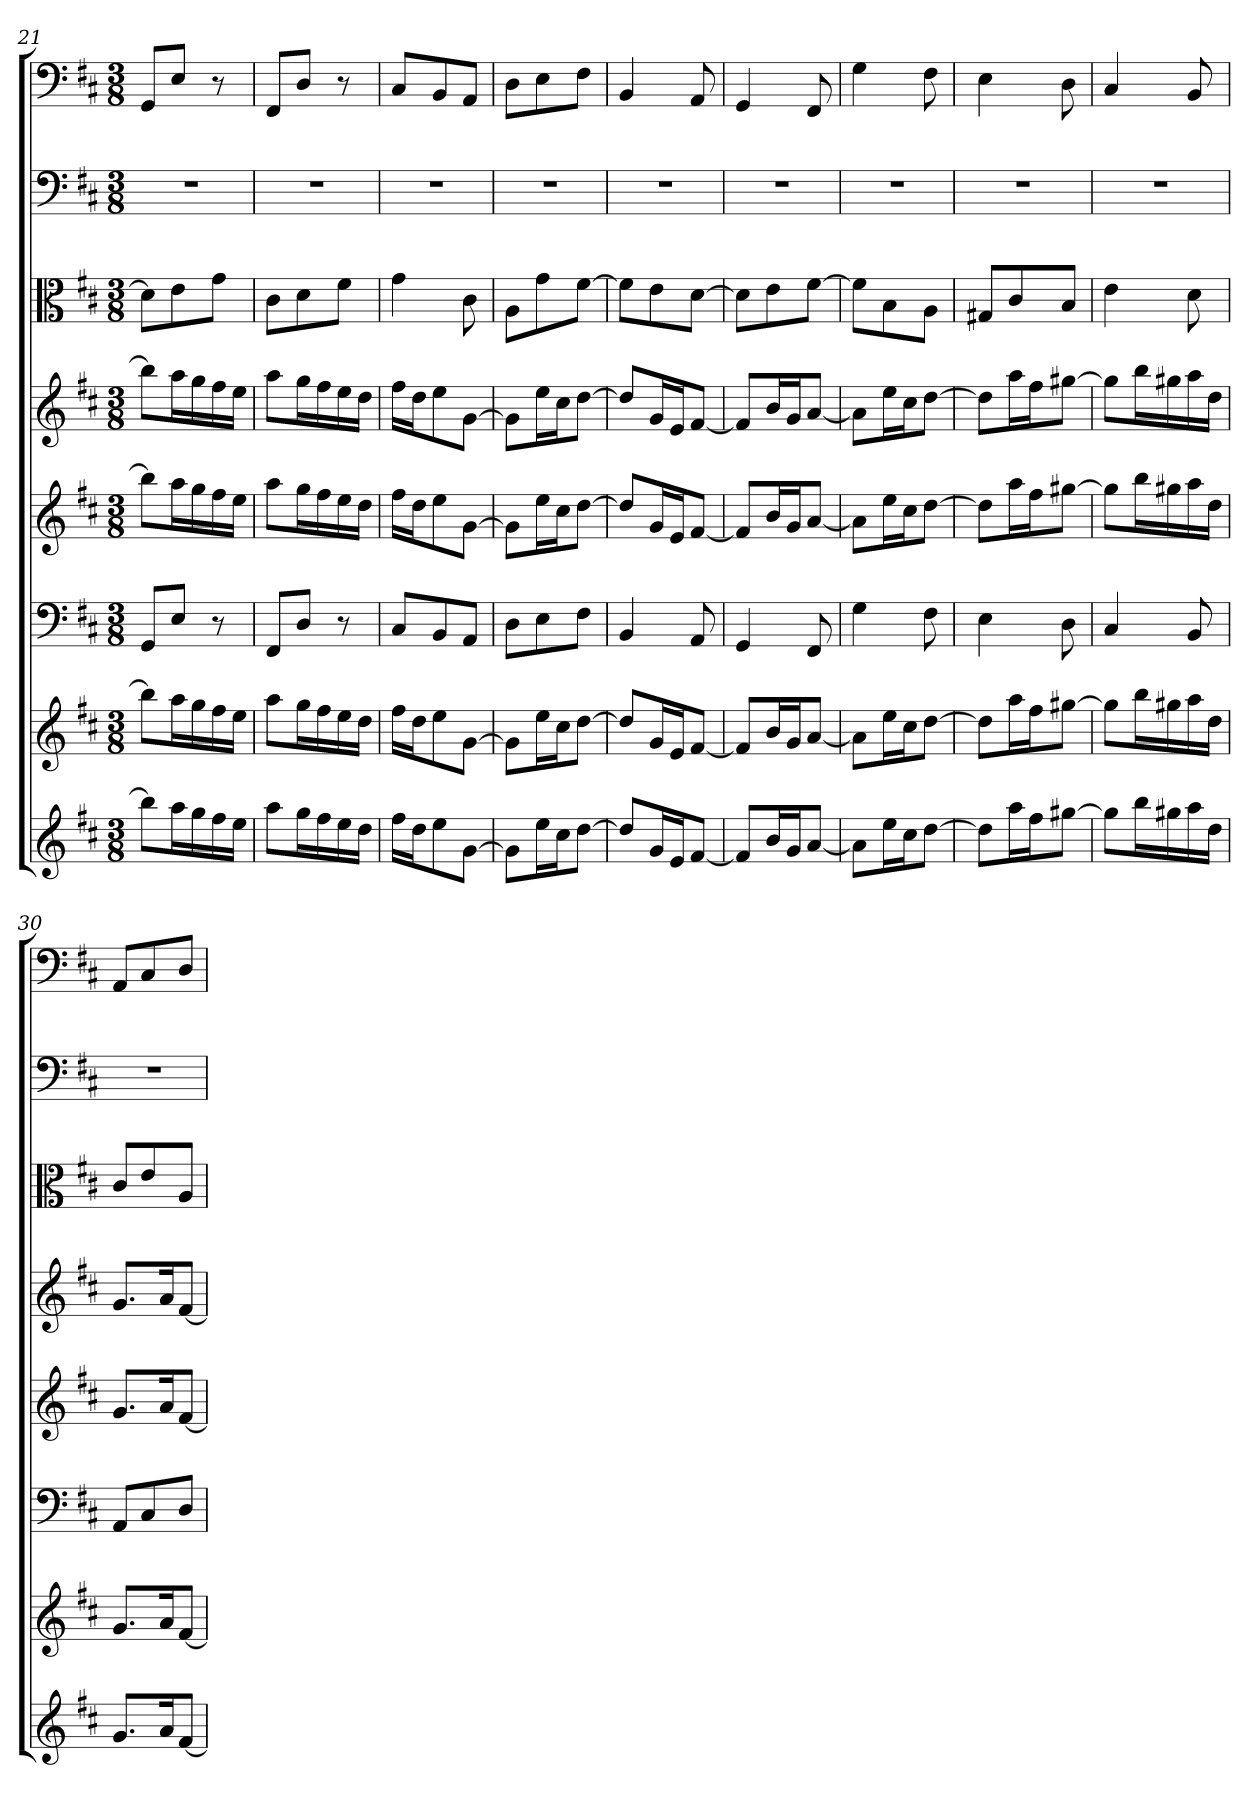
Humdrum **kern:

**kern	**kern	**kern	**kern	**kern	**kern	**kern	**kern
*part8	*part7	*part6	*part5	*part4	*part3	*part2	*part1
*staff8	*staff7	*staff6	*staff5	*staff4	*staff3	*staff2	*staff1
*	*	*clefF4	*	*	*clefC3	*clefF4	*clefF4
*k[f#c#]	*k[f#c#]	*k[f#c#]	*k[f#c#]	*k[f#c#]	*k[f#c#]	*k[f#c#]	*k[f#c#]
*D:	*D:	*D:	*D:	*D:	*D:	*D:	*D:
*M3/8	*M3/8	*M3/8	*M3/8	*M3/8	*M3/8	*M3/8	*M3/8
=21	=21	=21	=21	=21	=21	=21	=21
8bbL]	8bbL]	8GG/L	8bbL]	8bbL]	8d\L]	4.r	8GG/L
16aaL	16aaL	8E/J	16aaL	16aaL	8e\	.	8E/J
16gg	16gg	.	16gg	16gg	.	.	.
16ff#	16ff#	8r	16ff#	16ff#	8g\J	.	8r
16eeJJ	16eeJJ	.	16eeJJ	16eeJJ	.	.	.
=22	=22	=22	=22	=22	=22	=22	=22
8aaL	8aaL	8FF#/L	8aaL	8aaL	8c#\L	4.r	8FF#/L
16ggL	16ggL	8D/J	16ggL	16ggL	8d\	.	8D/J
16ff#	16ff#	.	16ff#	16ff#	.	.	.
16ee	16ee	8r	16ee	16ee	8f#\J	.	8r
16ddJJ	16ddJJ	.	16ddJJ	16ddJJ	.	.	.
=23	=23	=23	=23	=23	=23	=23	=23
16ff#LL	16ff#LL	8C#/L	16ff#LL	16ff#LL	4g	4.r	8C#/L
16ddJ	16ddJ	.	16ddJ	16ddJ	.	.	.
8ee	8ee	8BB/	8ee	8ee	.	.	8BB/
[8gJ	[8gJ	8AA/J	[8gJ	[8gJ	8c#	.	8AA/J
=24	=24	=24	=24	=24	=24	=24	=24
8gL]	8gL]	8D\L	8gL]	8gL]	8A\L	4.r	8D\L
16eeL	16eeL	8E\	16eeL	16eeL	8g\	.	8E\
16cc#J	16cc#J	.	16cc#J	16cc#J	.	.	.
[8ddJ	[8ddJ	8F#\J	[8ddJ	[8ddJ	[8f#\J	.	8F#\J
=25	=25	=25	=25	=25	=25	=25	=25
8ddL]	8ddL]	4BB	8ddL]	8ddL]	8f#\L]	4.r	4BB
16gL	16gL	.	16gL	16gL	8e\	.	.
16eJ	16eJ	.	16eJ	16eJ	.	.	.
[8f#J	[8f#J	8AA	[8f#J	[8f#J	[8d\J	.	8AA
=26	=26	=26	=26	=26	=26	=26	=26
8f#L]	8f#L]	4GG	8f#L]	8f#L]	8d\L]	4.r	4GG
16bL	16bL	.	16bL	16bL	8e\	.	.
16gJ	16gJ	.	16gJ	16gJ	.	.	.
[8aJ	[8aJ	8FF#	[8aJ	[8aJ	[8f#\J	.	8FF#
=27	=27	=27	=27	=27	=27	=27	=27
8aL]	8aL]	4G	8aL]	8aL]	8f#\L]	4.r	4G
16eeL	16eeL	.	16eeL	16eeL	8B\	.	.
16cc#J	16cc#J	.	16cc#J	16cc#J	.	.	.
[8ddJ	[8ddJ	8F#	[8ddJ	[8ddJ	8A\J	.	8F#
=28	=28	=28	=28	=28	=28	=28	=28
8ddL]	8ddL]	4E	8ddL]	8ddL]	8G#X/L	4.r	4E
16aaL	16aaL	.	16aaL	16aaL	8c#/	.	.
16ff#J	16ff#J	.	16ff#J	16ff#J	.	.	.
[8gg#XJ	[8gg#XJ	8D	[8gg#XJ	[8gg#XJ	8B/J	.	8D
=29	=29	=29	=29	=29	=29	=29	=29
8gg#L]	8gg#L]	4C#	8gg#L]	8gg#L]	4e	4.r	4C#
16bbL	16bbL	.	16bbL	16bbL	.	.	.
16gg#X	16gg#X	.	16gg#X	16gg#X	.	.	.
16aa	16aa	8BB	16aa	16aa	8d	.	8BB
16ddJJ	16ddJJ	.	16ddJJ	16ddJJ	.	.	.
=30	=30	=30	=30	=30	=30	=30	=30
8.gL	8.gL	8AA/L	8.gL	8.gL	8c#/L	4.r	8AA/L
.	.	8C#/	.	.	8e/	.	8C#/
16aK	16aK	.	16aK	16aK	.	.	.
[8f#J	[8f#J	8D/J	[8f#J	[8f#J	8A/J	.	8D/J
=	=	=	=	=	=	=	=
*-	*-	*-	*-	*-	*-	*-	*-
